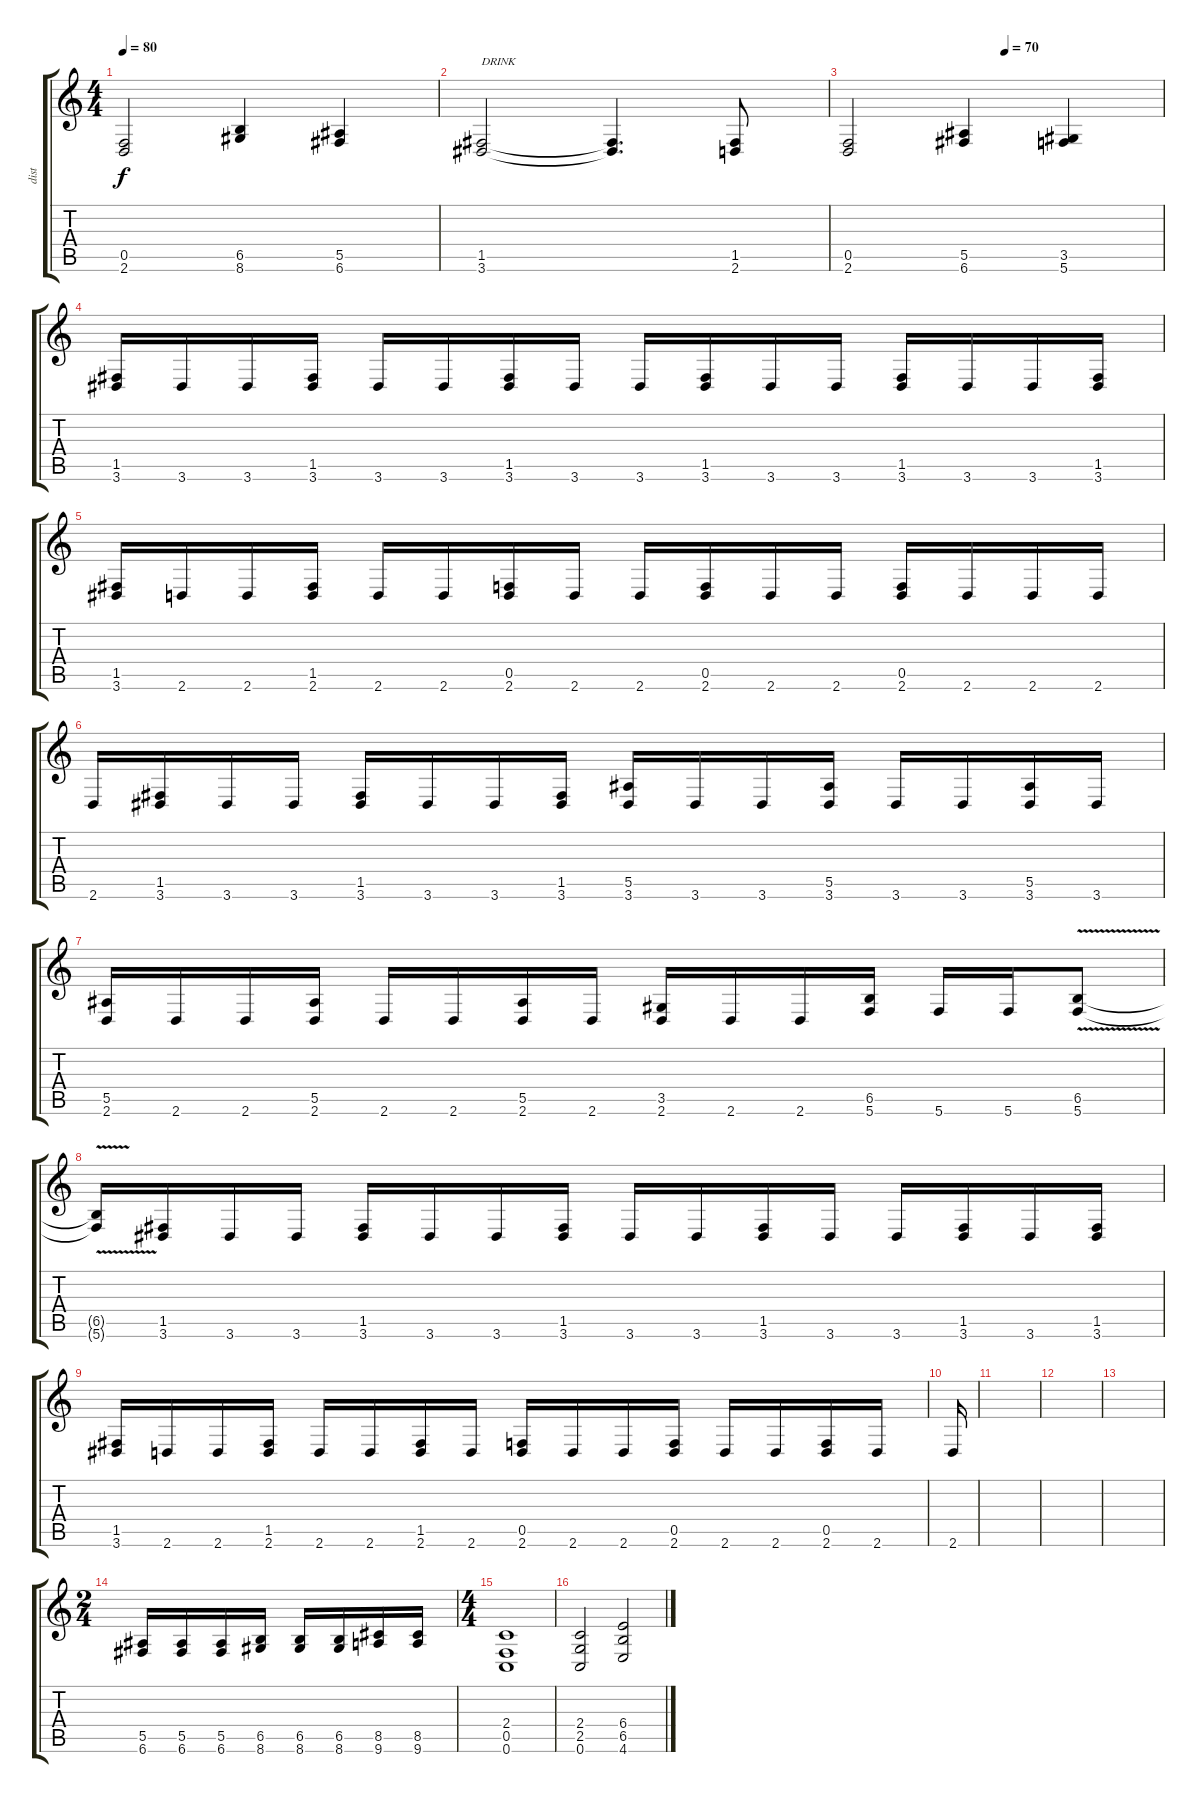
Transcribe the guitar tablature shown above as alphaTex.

\track ("dist" "dist") {instrument distortionguitar}
\staff {score tabs}
\tuning (C4 G3 Eb3 Bb2 F2 C2) {hide}
\ts (4 4)
\tempo 80
\clef g2
\ks c
(0.5 2.6).2{dy f} (6.5 8.6).4 (5.5 6.6).4 |
(1.5 3.6).2{txt "DRINK"} (1.5{t} 3.6{t}).4{d} (1.5 2.6).8 |
\tempo (70 0.5)
(0.5 2.6).2 (5.5 6.6).4 (3.5 5.6).4 |
(1.5 3.6).16 3.6.16 3.6.16 (1.5 3.6).16 3.6.16 3.6.16 (1.5 3.6).16 3.6.16 3.6.16 (1.5 3.6).16 3.6.16 3.6.16 (1.5 3.6).16 3.6.16 3.6.16 (1.5 3.6).16 |
(1.5 3.6).16 2.6.16 2.6.16 (1.5 2.6).16 2.6.16 2.6.16 (0.5 2.6).16 2.6.16 2.6.16 (0.5 2.6).16 2.6.16 2.6.16 (0.5 2.6).16 2.6.16 2.6.16 2.6.16 |
2.6.16 (1.5 3.6).16 3.6.16 3.6.16 (1.5 3.6).16 3.6.16 3.6.16 (1.5 3.6).16 (5.5 3.6).16 3.6.16 3.6.16 (5.5 3.6).16 3.6.16 3.6.16 (5.5 3.6).16 3.6.16 |
(5.5 2.6).16 2.6.16 2.6.16 (5.5 2.6).16 2.6.16 2.6.16 (5.5 2.6).16 2.6.16 (3.5 2.6).16 2.6.16 2.6.16 (6.5 5.6).16 5.6.16 5.6.16 (6.5{v} 5.6{v}).8 |
(6.5{t} 5.6{t}).16 (1.5 3.6).16 3.6.16 3.6.16 (1.5 3.6).16 3.6.16 3.6.16 (1.5 3.6).16 3.6.16 3.6.16 (1.5 3.6).16 3.6.16 3.6.16 (1.5 3.6).16 3.6.16 (1.5 3.6).16 |
(1.5 3.6).16 2.6.16 2.6.16 (1.5 2.6).16 2.6.16 2.6.16 (1.5 2.6).16 2.6.16 (0.5 2.6).16 2.6.16 2.6.16 (0.5 2.6).16 2.6.16 2.6.16 (0.5 2.6).16 2.6.16 |
2.6.16 |
|
|
|
\ts (2 4)
(5.5 6.6).16 (5.5 6.6).16 (5.5 6.6).16 (6.5 8.6).16 (6.5 8.6).16 (6.5 8.6).16 (8.5 9.6).16 (8.5 9.6).16 |
\ts (4 4)
(2.4 0.5 0.6).1 |
(2.4 2.5 0.6).2 (6.4 6.5 4.6).2
